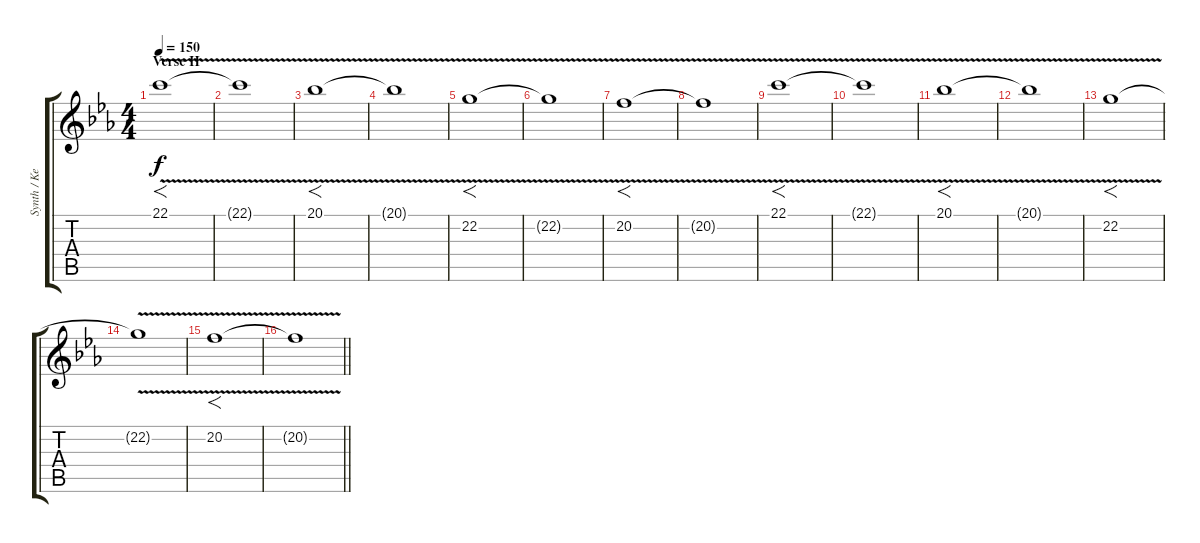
\track ("Synth / Keyboard" "Synth / Ke") {instrument fx7echoes}
\staff {score tabs}
\tuning (D4 A3 F3 C3 G2 C2) {hide}
\ts (4 4)
\section ("" "Verse II")
\tempo 150
\clef g2
\ks eb
22.1{v}.1{f dy f} |
22.1{t}.1 |
20.1{v}.1{f} |
20.1{t}.1 |
22.2{v}.1{f} |
22.2{t}.1 |
20.2{v}.1{f} |
20.2{t}.1 |
22.1{v}.1{f} |
22.1{t}.1 |
20.1{v}.1{f} |
20.1{t}.1 |
22.2{v}.1{f} |
22.2{t}.1 |
20.2{v}.1{f} |
\barLineRight lightlight
20.2{t}.1
